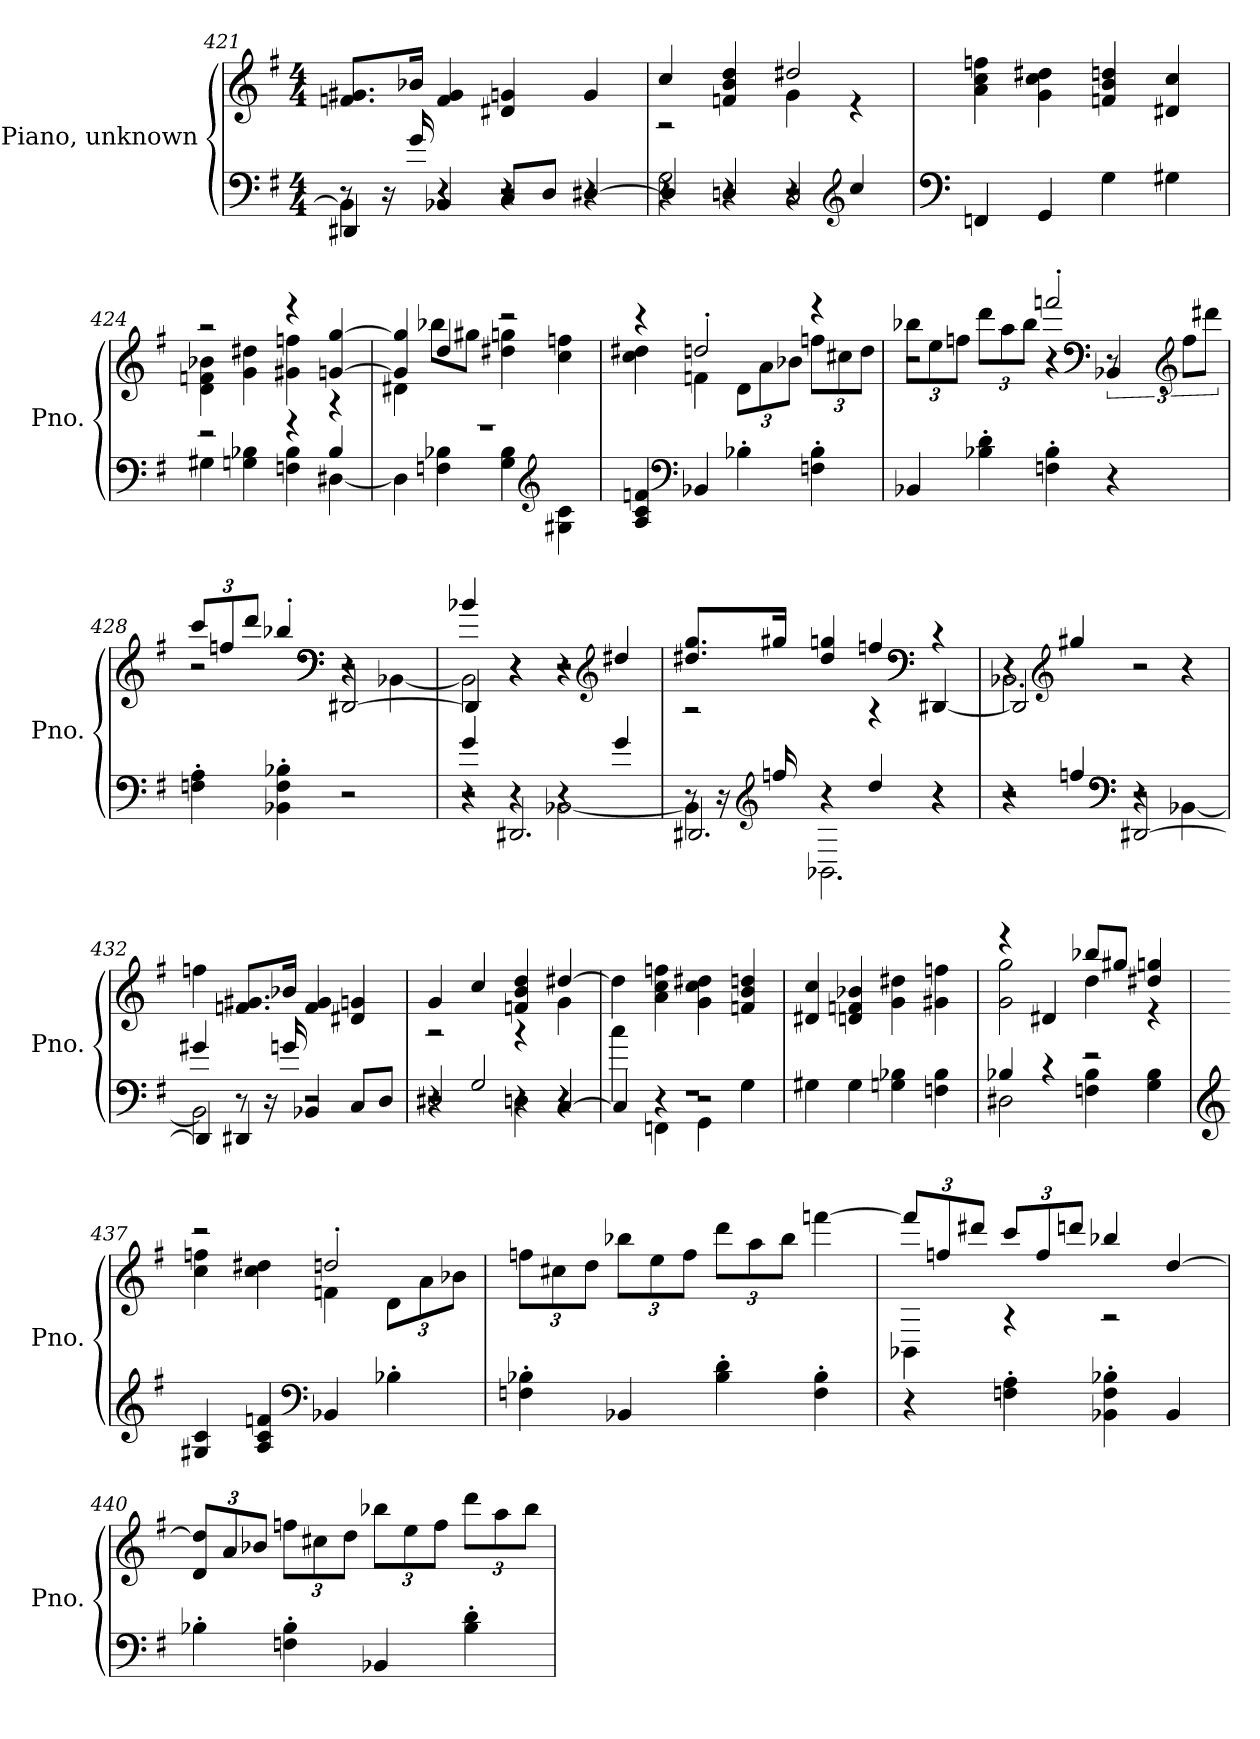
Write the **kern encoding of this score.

**kern	**kern
*part1	*part1
*staff2	*staff1
*I"Piano, unknown	*
*I'Pno.	*
*clefF4	*clefG2
*k[f#]	*k[f#]
*M4/4	*M4/4
=421	=421
*^	*
*	*^	*
8r	4BB-\]	4DD#X/	8.fn/ 8.g#X/L
16r	.	.	.
16g/	.	.	16b-X/Jk
4BB-X/	4r	4r	4f/ 4g#/
8C/L	2r	4r	4d#X/ 4gn/
8D/J	.	.	.
4r	.	[4D#X/	4g/
=422	=422	=422	=422
*	*	*	*^
4r	2G\	4D#/]	4cc/	2r
4Dn/	.	4r	4fn/ 4b/ 4dd/	.
4r	2r	2C/	2dd#X/	4g\
*clefG2	*	*	*	*
4cc/	.	.	.	4r
*v	*v	*v	*	*
*	*v	*v
=423	=423
*clefF4	*
4FFn/	4a\ 4cc\ 4ffn\
4GG/	4g\ 4cc\ 4dd#X\
4G\	4fn/ 4b/ 4ddn/
4G#X\	4d#X/ 4cc/
!!LO:PB:g=z
=424	=424
*^	*^
2r	4G#X\	2r	4d\ 4fn\ 4b-X\
.	4Gn\ 4B-X\	.	4g\ 4dd#X\
4r	4Fn\ 4B-\	4r	4g#X\ 4ffn\
4B-/	[4D#X\	[4gn/ [4gg/	4r
=425	=425	=425	=425
1r	4D#\]	4g/] 4gg/]	4d#X\
.	4Fn\ 4B-X\	4dd/	8bb-X\L
.	.	.	8gg#X\J
.	4G\ 4B-\	2r	4dd#X\ 4ggn\
*clefG2	*	*	*
.	4G#X\ 4c\	.	4cc\ 4ffn\
*v	*v	*	*
=426	=426	=426
4A/ 4c/ 4fn/	4r	4cc\ 4dd#X\
*clefF4	*	*
4BB-X/	2ddn'/	4fn\
*	*	*Xbrackettup
4B-X'\	.	12d\L
.	.	12a\
.	.	12b-X\J
4Fn\' 4B-\'	4r	12ffn\L
.	.	12cc#X\
.	.	12dd\J
!!LO:LB:g=z
=427	=427	=427
*	*	*^
4BB-X/	2r	12bb-X\L	2r
.	.	12ee\	.
.	.	12ffn\J	.
4B-X\' 4d\'	.	12ddd\L	.
.	.	12aa\	.
.	.	12bb-\J	.
4Fn\' 4B-\'	2fffn'/	4r	4r
*	*clefF4	*	*
*	*	*brackettup	*
4r	.	12r	4BB-X/
*	*clefG2	*	*
.	.	12ff\L	.
.	.	12ddd#X\J	.
=428	=428	=428	=428
*	*Xbrackettup	*	*
4Fn\' 4A\'	12ccc/L	2r	2r
.	12ffn/	.	.
.	12ddd/J	.	.
4BB-X\' 4F\' 4B-X\'	4bb-X'/	.	.
*	*clefF4	*	*
2r	2r	4r	[2DD#X/
.	.	[4BB-X\	.
=429	=429	=429	=429
*^	*	*	*
*	*^	*	*	*
4g/	2r	4r	4b-X/	2BB-\]	4DD#/]
4r	.	2.DD#X/	4r	.	4r
4r	[2BB-X\	.	4r	2r	2r
*	*	*	*clefG2	*	*
4g/	.	.	4dd#X/	.	.
*	*	*	*	*v	*v
!!LO:LB:g=z
=430	=430	=430	=430	=430
8r	4BB-\]	2.DD#X/	8.dd#X/ 8.gg/L	2r
16r	.	.	.	.
*clefG2	*	*	*	*
16ffn/	.	.	16gg#X/Jk	.
4r	2.BB-X\	.	4dd#/ 4ggn/	.
4dd/	.	.	4ffn/	4r
*	*	*	*clefF4	*
4r	.	4r	4r	[4DD#X/
=431	=431	=431	=431	=431
*	*	*	*	*^
4r	2r	2r	4r	2.BB-X\	2DD#/]
*	*	*	*clefG2	*	*
4ffn/	.	.	4gg#X/	.	.
*clefF4	*	*	*	*	*
2r	4r	[2DD#X/	2r	.	2r
.	[4BB-X\	.	.	4r	.
*	*	*	*v	*v	*v
=432	=432	=432	=432
4g#X/	2BB-\]	4DD#/]	4ffn\
8r	.	4DD#X/	8.fn/ 8.g#X/L
16r	.	.	.
16gn/	.	.	16b-X/Jk
4BB-X/	2r	2r	4f/ 4g#/
8C/L	.	.	4d#X/ 4gn/
8D/J	.	.	.
!!LO:LB:g=z
=433	=433	=433	=433
*	*	*	*^
4r	2r	2D#X/	4g/	2r
2G/	.	.	4cc/	.
.	4Dn\	4r	4fn/ 4b/ 4dd/	4r
4r	4r	[4C/	[4dd#X/	4g\
*	*	*	*v	*v
=434	=434	=434	=434
1r	4cc\	4C/]	4dd#\]
.	4FFn\	4r	4a\ 4cc\ 4ffn\
.	4GG\	2r	4g\ 4cc\ 4dd#X\
.	4G\	.	4fn/ 4b/ 4ddn/
*v	*v	*v	*
=435	=435
4G#X\	4d#X/ 4cc/
4G#\	4dn/ 4fn/ 4b-X/
4Gn\ 4B-X\	4g\ 4dd#X\
4Fn\ 4B-\	4g#X\ 4ffn\
=436	=436
*^	*^
4B-X/	2D#X\	4r	2g\ 2gg\
4r	.	4d#X/	.
2r	4Fn\ 4B-\	8bb-X/L	4dd\
.	.	8gg#X/J	.
.	4G\ 4B-\	4dd#X/ 4ggn/	4r
*v	*v	*	*
!!LO:LB:g=z	!!
=437	=437	=437
*clefG2	*	*
4G#X/ 4c/	2r	4cc\ 4ffn\
4A/ 4c/ 4fn/	.	4cc\ 4dd#X\
*clefF4	*	*
4BB-X/	2ddn'/	4fn\
4B-X'\	.	12d\L
.	.	12a\
.	.	12b-X\J
*	*v	*v
=438	=438
4Fn\' 4B-X\'	12ffn\L
.	12cc#X\
.	12dd\J
4BB-X/	12bb-X\L
.	12ee\
.	12ff\J
4B-\' 4d\'	12ddd\L
.	12aa\
.	12bb-\J
4F\' 4B-\'	[4fffn\
=439	=439
*	*^
4r	12fff/L]	4BB-X\
.	12ffn/	.
.	12ddd#X/J	.
4Fn\' 4A\'	12ccc/L	4r
.	12ff/	.
.	12dddn/J	.
4BB-X\' 4F\' 4B-X\'	4bb-X/	2r
4BB-/	[4dd/	.
*	*v	*v
!!LO:LB:g=z
=440	=440
4B-X'\	12d/ 12dd/]L
.	12a/
.	12b-X/J
4Fn\' 4B-\'	12ffn\L
.	12cc#X\
.	12dd\J
4BB-X/	12bb-X\L
.	12ee\
.	12ff\J
4B-\' 4d\'	12ddd\L
.	12aa\
.	12bb-\J
=	=
*-	*-
